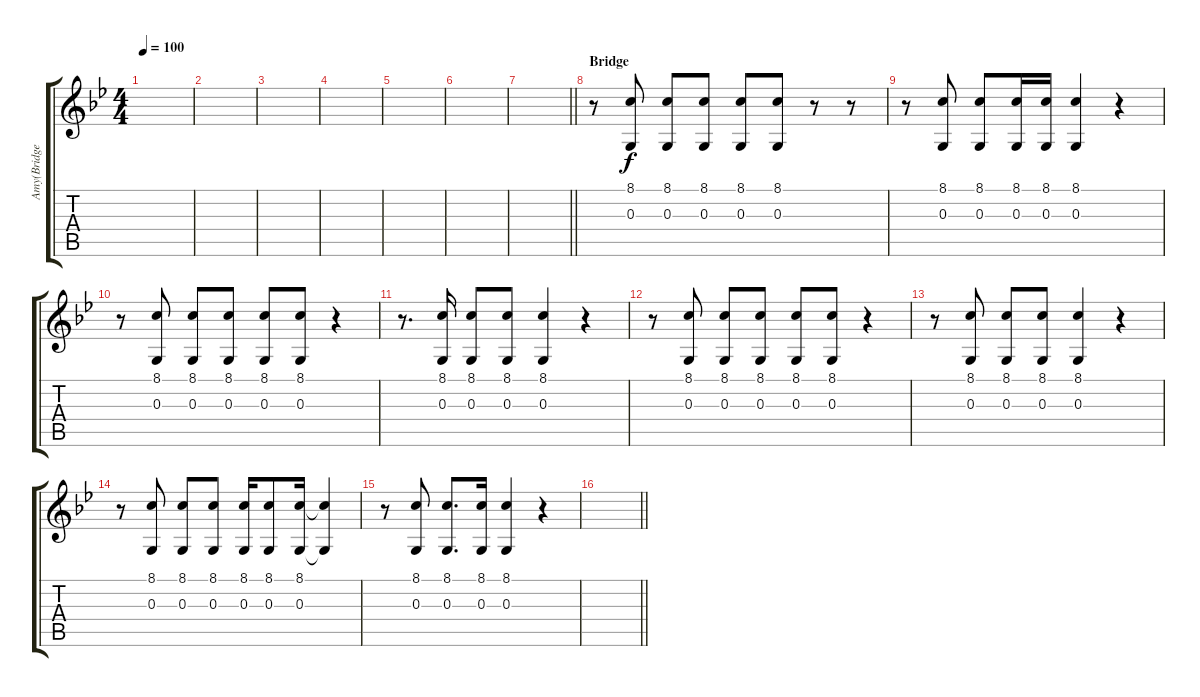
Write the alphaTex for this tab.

\track ("Amy(Bridge)" "Amy(Bridge") {instrument breathnoise}
\staff {score tabs}
\tuning (E4 B3 G3 D3 A2 E2) {hide}
\ts (4 4)
\tempo 100
\clef g2
\ks bb
|
|
|
|
|
|
\barLineRight lightlight
|
\section ("" "Bridge")
r.8 (8.1 0.3).8 (8.1 0.3).8 (8.1 0.3).8 (8.1 0.3).8 (8.1 0.3).8 r.8 r.8 |
r.8 (8.1 0.3).8 (8.1 0.3).8 (8.1 0.3).16 (8.1 0.3).16 (8.1 0.3).4 r.4 |
r.8 (8.1 0.3).8 (8.1 0.3).8 (8.1 0.3).8 (8.1 0.3).8 (8.1 0.3).8 r.4 |
r.8{d} (8.1 0.3).16 (8.1 0.3).8 (8.1 0.3).8 (8.1 0.3).4 r.4 |
r.8 (8.1 0.3).8 (8.1 0.3).8 (8.1 0.3).8 (8.1 0.3).8 (8.1 0.3).8 r.4 |
r.8 (8.1 0.3).8 (8.1 0.3).8 (8.1 0.3).8 (8.1 0.3).4 r.4 |
r.8 (8.1 0.3).8 (8.1 0.3).8 (8.1 0.3).8 (8.1 0.3).16 (8.1 0.3).8 (8.1 0.3).16 (8.1{t} 0.3{t}).4 |
r.8 (8.1 0.3).8 (8.1 0.3).8{d} (8.1 0.3).16 (8.1 0.3).4 r.4 |
\barLineRight lightlight
